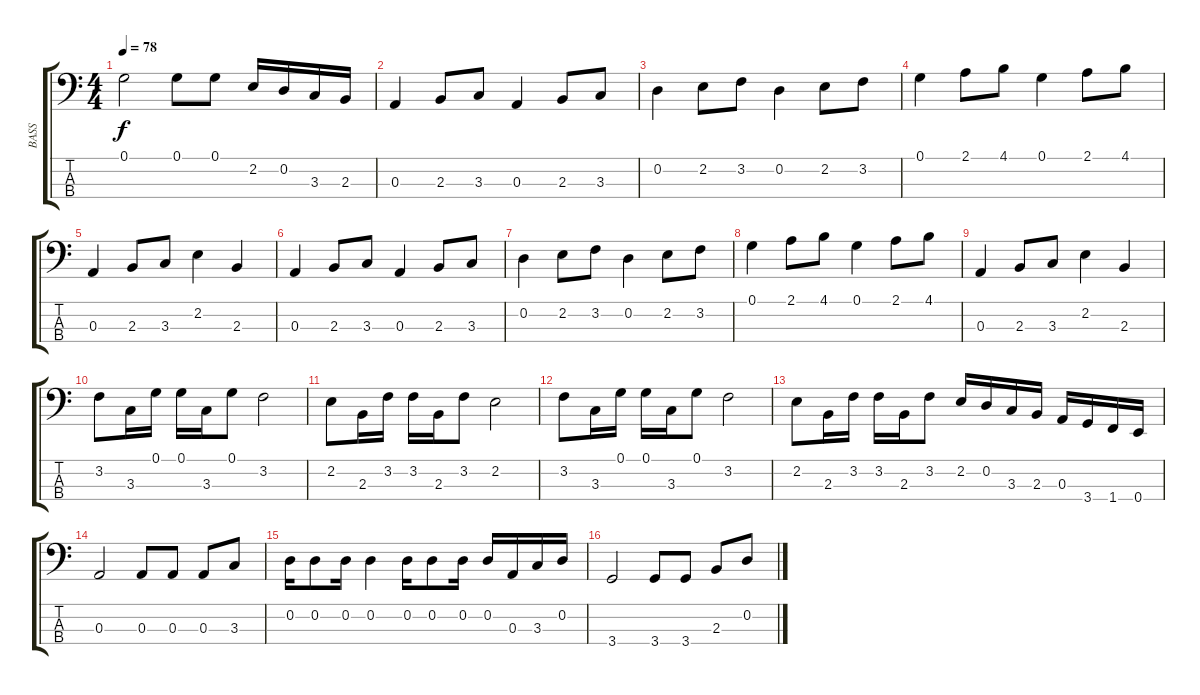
\track ("BASS" "BASS") {instrument electricbassfinger}
\staff {score tabs}
\tuning (G2 D2 A1 E1) {hide}
\ts (4 4)
\tempo 78
\clef f4
\ks c
0.1.2{dy f} 0.1.8 0.1.8 2.2.16 0.2.16 3.3.16 2.3.16 |
0.3.4 2.3.8 3.3.8 0.3.4 2.3.8 3.3.8 |
0.2.4 2.2.8 3.2.8 0.2.4 2.2.8 3.2.8 |
0.1.4 2.1.8 4.1.8 0.1.4 2.1.8 4.1.8 |
0.3.4 2.3.8 3.3.8 2.2.4 2.3.4 |
0.3.4 2.3.8 3.3.8 0.3.4 2.3.8 3.3.8 |
0.2.4 2.2.8 3.2.8 0.2.4 2.2.8 3.2.8 |
0.1.4 2.1.8 4.1.8 0.1.4 2.1.8 4.1.8 |
0.3.4 2.3.8 3.3.8 2.2.4 2.3.4 |
3.2.8 3.3.16 0.1.16 0.1.16 3.3.16 0.1.8 3.2.2 |
2.2.8 2.3.16 3.2.16 3.2.16 2.3.16 3.2.8 2.2.2 |
3.2.8 3.3.16 0.1.16 0.1.16 3.3.16 0.1.8 3.2.2 |
2.2.8 2.3.16 3.2.16 3.2.16 2.3.16 3.2.8 2.2.16 0.2.16 3.3.16 2.3.16 0.3.16 3.4.16 1.4.16 0.4.16 |
0.3.2 0.3.8 0.3.8 0.3.8 3.3.8 |
0.2.16 0.2.8 0.2.16 0.2.4 0.2.16 0.2.8 0.2.16 0.2.16 0.3.16 3.3.16 0.2.16 |
3.4.2 3.4.8 3.4.8 2.3.8 0.2.8
